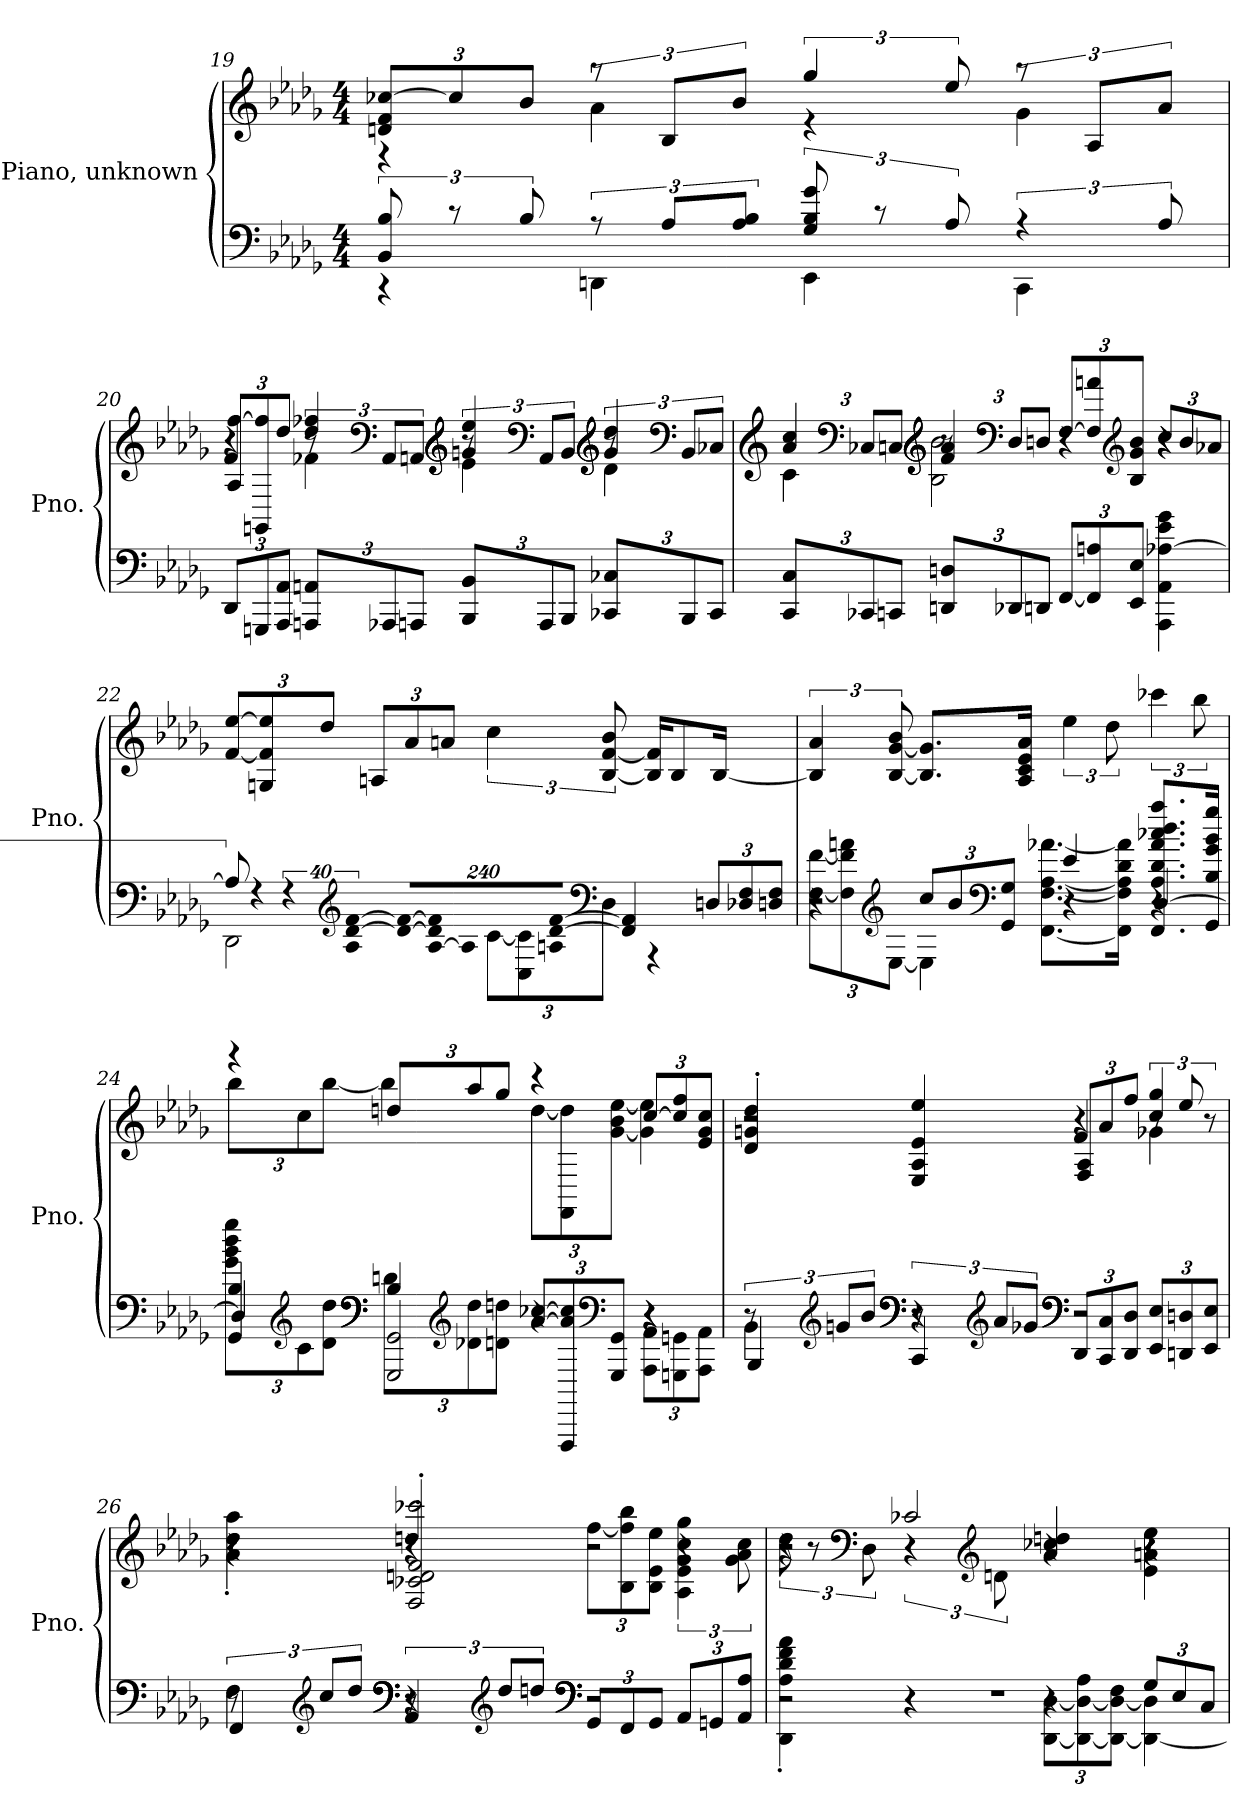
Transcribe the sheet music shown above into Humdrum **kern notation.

**kern	**kern
*part1	*part1
*staff2	*staff1
*I"Piano, unknown	*
*I'Pno.	*
*clefF4	*clefG2
*k[b-e-a-d-g-]	*k[b-e-a-d-g-]
*M4/4	*M4/4
=19	=19
*^	*
*	*	*Xbrackettup
*	*	*^
12BB-/ 12B-/	4r	12dn/ 12f/ [12cc-X/L	4r
12r	.	12cc-/]	.
12B-/	.	12b-/J	.
*	*	*brackettup	*
12r	4DDn\	12r	4a-\
12A-/L	.	12B-/L	.
12A-/ 12B-/J	.	12b-/J	.
12G-/ 12B-/ 12g-/	4EE-\	6gg-/	4r
12r	.	.	.
12A-/	.	12ee-/	.
6r	4CC\	12r	4g-\
.	.	12A-/L	.
12A-/	.	12a-/J	.
*v	*v	*	*
!!LO:PB:g=z
=20	=20	=20
*	*	*^
*Xbrackettup	*	*	*Xbrackettup
12DD-/L	4f/	4r	12A-/ [12ff/L
12GGGn/	.	.	12GGn/ 12ff/]
12AAA-/ 12AA-/J	.	.	12dd-/J
*	*	*	*brackettup
12AAAn/ 12AAn/L	4dd-/ 4ff-X/	4f-X\	12r
*	*clefF4	*	*
12AAA-X/	.	.	12AA-/L
12AAAn/J	.	.	12AAn/J
*	*clefG2	*	*
12BBB-/ 12BB-/L	4gn/ 4ee-/	4e-\	12r
*	*clefF4	*	*
12AAA/	.	.	12AA/L
12BBB-/J	.	.	12BB-/J
*	*clefG2	*	*
12CC-X/ 12C-X/L	4g/ 4dd-/	4d-\	12r
*	*clefF4	*	*
12BBB-/	.	.	12BB-/L
12CC-/J	.	.	12C-X/J
!!LO:LB:g=z	!!	!!
=21	=21	=21	=21
*	*clefG2	*	*
12CC/ 12C/L	4a-/ 4cc/	4c\	12r
*	*clefF4	*	*
12CC-X/	.	.	12C-X/L
12CCn/J	.	.	12Cn/J
*	*clefG2	*	*
12DDn/ 12Dn/L	4f/ 4a-/	2B-\ 2b-\	12r
*	*clefF4	*	*
12DD-X/	.	.	12D-/L
12DDn/J	.	.	12Dn/J
*	*Xbrackettup	*	*
[12FF/L	[12F/L	.	4r
12FF/] 12An/	12F/] 12an/	.	.
*	*clefG2	*	*
12EE-/ 12E-/J	12B-/ 12g-/ 12b-/J	.	.
4AAA-\ 4AA-\ [4A-X\ 4e-\ 4g-\	4r	4r	12cc/L
.	.	.	12b-/
.	.	.	12a-X/J
*	*v	*v	*v
!!LO:LB:g=z
=22	=22
*brackettup	*
*	*^
*	*	*^
!LO:N:vis=16	!	!	!
*^	*v	*v	*v
1920%137A-/]	2DD-\	[12f/ [12ee-/L
!LO:N:vis=16	!	!
1920%137r	.	.
.	.	12Gn/ 12f/] 12ee-/]
!LO:N:vis=32	!	!
640%23r	.	.
.	.	12dd-/J
*clefG2	*	*
!LO:N:vis=16	!	!
1920%137A-/ [1920%137d-/ [1920%137f/	.	.
!LO:N:vis=16	!	!
1920%137d-/_ 1920%137f/_LL	.	12An/L
!LO:N:vis=16	!	!
[1920%137A-/ 1920%137d-/] 1920%137f/]	.	.
.	.	12a-/
!LO:N:vis=32	!	!
640%23A-/K]	.	.
.	.	12an/J
!LO:N:vis=16	!	!
1920%137An/ [1920%137d-/ [1920%137f/JJ	.	.
*	*Xbrackettup	*brackettup
4d-/] 4f/]	[12c\L	6cc\
.	12C\ 12c\]	.
*clefF4	*	*
.	12D-\J	[12B-/ [12f/ 12b-/
12Dn/L	4r	16B-/] 16f/]KL
.	.	8B-/
12D-X/ 12F/	.	.
12Dn/ 12F/J	.	.
.	.	[16B-/Jk
!!LO:LB:g=z
=23	=23	=23
*	*^	*
4r	[12F\ [12f\L	2r	6B-/] 6a-/
.	12F\] 12f\] 12an\	.	.
*clefG2	*	*	*
.	[12E-\J	.	[12B-/ [12g-/ 12b-/
12cc/L	4E-\]	.	8.B-/] 8.g-/]L
12b-/	.	.	.
*clefF4	*	*	*
12GG-/ 12G-/J	.	.	.
.	.	.	16A-/ 16c/ 16e-/ 16a-/Jk
4e-/	[8.FF\ [8.F\ [8.A-\ [8.a-X\L	4r	6ee-\
.	.	.	12dd-\
.	16FF\] 16F\] 16A-\] 16d-\ 16a-\]Jk	.	.
8.FF/ 8.A-/ 8.d-/ 8.a-/ 8.cc-X/ 8.dd-/ 8.aa-/L	4r	[4D-/	6ccc-X\
.	.	.	12bb-\
16GG-/ 16B-/ 16g-/ 16b-/ 16gg-/Jk	.	.	.
!!LO:LB:g=z
=24	=24	=24	=24
*	*	*	*^
*	*	*	*	*Xbrackettup
4GG-/ 4B-/	12g-\ 12b-\ 12dd-\ 12gg-\L	4D-/]	4r	12bb-\L
*clefG2	*	*	*	*
.	12c\	.	.	12cc\
.	12d-\ 12dd-\J	.	.	[12bb-\J
*clefF4	*	*	*	*
4B-/	12dn\L	2GGG-/ 2GG-/	12ddn/L	4bb-\]
*clefG2	*	*	*	*
.	12d-X\ 12dd-\	.	12aa-/	.
.	12dn\ 12ddn\J	.	12gg-/J	.
[12a-/ [12cc-X/L	4r	.	4r	[12dd\L
12FFF/ 12a-/] 12cc-/]	.	.	.	12FF\ 12dd\]
*clefF4	*	*	*	*
12GGG-/ 12GG-/J	.	.	.	[12g-\ 12b-\ [12ee-\J
4r	12AAA-\ 12AA-\L	4r	[12cc/L	4g-\] 4ee-\]
.	12GGGn\ 12GGn\	.	12cc/] 12ff/	.
.	12AAA-\ 12AA-\J	.	12e-/ 12g-/ 12cc/J	.
*	*	*	*v	*v
!!LO:LB:g=z
=25	=25	=25	=25
*brackettup	*	*	*
*	*	*	*^
*	*	*	*	*^
12r	4BB-\	4BBB-/	2r	2r	4d-/' 4gn/' 4dd-/'
*clefG2	*	*	*	*	*
12gn/L	.	.	.	.	.
12b-/J	.	.	.	.	.
*clefF4	*	*	*	*	*
12r	4r	4CC/	.	.	4E-/ 4A-/ 4e-/ 4ee-/
*clefG2	*	*	*	*	*
12a-/L	.	.	.	.	.
12g-X/J	.	.	.	.	.
*clefF4	*	*	*	*	*
*Xbrackettup	*	*	*	*	*
12DD-/L	2r	2r	4f/	4r	12F/ 12A-/L
12CC/ 12C/	.	.	.	.	12a-/
12DD-/ 12D-/J	.	.	.	.	12ff/J
*	*	*	*	*	*brackettup
12EE-/ 12E-/L	.	.	4cc/ 4gg-/	4g-X\	12r
12DDn/ 12Dn/	.	.	.	.	12ee-/
12EE-/ 12E-/J	.	.	.	.	12r
!!LO:PB:g=z	!!	!!
=26	=26	=26	=26	=26	=26
*brackettup	*	*	*	*	*
12r	4F\	4FF/	4r	4a-\' 4dd-\' 4aa-\'	4r
*clefG2	*	*	*	*	*
12cc/L	.	.	.	.	.
12dd-/J	.	.	.	.	.
*clefF4	*	*	*	*	*
12r	4r	4AA-/	4ddn'/	4r	2F/' 2c-X/' 2dn/' 2f/' 2ccc-X/'
*clefG2	*	*	*	*	*
12dd-/L	.	.	.	.	.
12ddn/J	.	.	.	.	.
*clefF4	*	*	*	*	*
*Xbrackettup	*	*	*	*Xbrackettup	*
12GG-/L	2r	2r	2r	[12ff\L	.
12FF/	.	.	.	12B-\ 12ff\] 12bb-\	.
12GG-/J	.	.	.	12B-\ 12e-\ 12ee-\J	.
*	*	*	*	*brackettup	*
12AA-/L	.	.	.	6A-\ 6e-\ 6g-\ 6cc\ 6gg-\	4r
12GGn/	.	.	.	.	.
12AA-/ 12A-/J	.	.	.	12g-\ 12a-\ 12cc\	.
=27	=27	=27	=27	=27	=27
1r	4DD-\' 4A-\' 4d-\' 4f\' 4a-\'	2r	2r	12dd-\	4r
.	.	.	.	12r	.
*	*	*	*clefF4	*	*
.	.	.	.	12D-\	.
.	4r	.	.	6r	2c-X/
*	*	*	*clefG2	*	*
.	.	.	.	12dn\	.
.	[12DD-\ [12D-\L	4r	4a-/ 4cc-X/ 4ddn/	4r	.
.	12DD-\_ 12D-\_ 12A-\	.	.	.	.
.	12DD-\_ 12D-\_ 12F\J	.	.	.	.
.	4DD-\_ 4D-\]	12G-/L	4r	4e-\ 4an\ 4ee-\	4r
.	.	12E-/	.	.	.
.	.	12C/J	.	.	.
*v	*v	*v	*	*	*
*	*v	*v	*v
=	=
*-	*-
